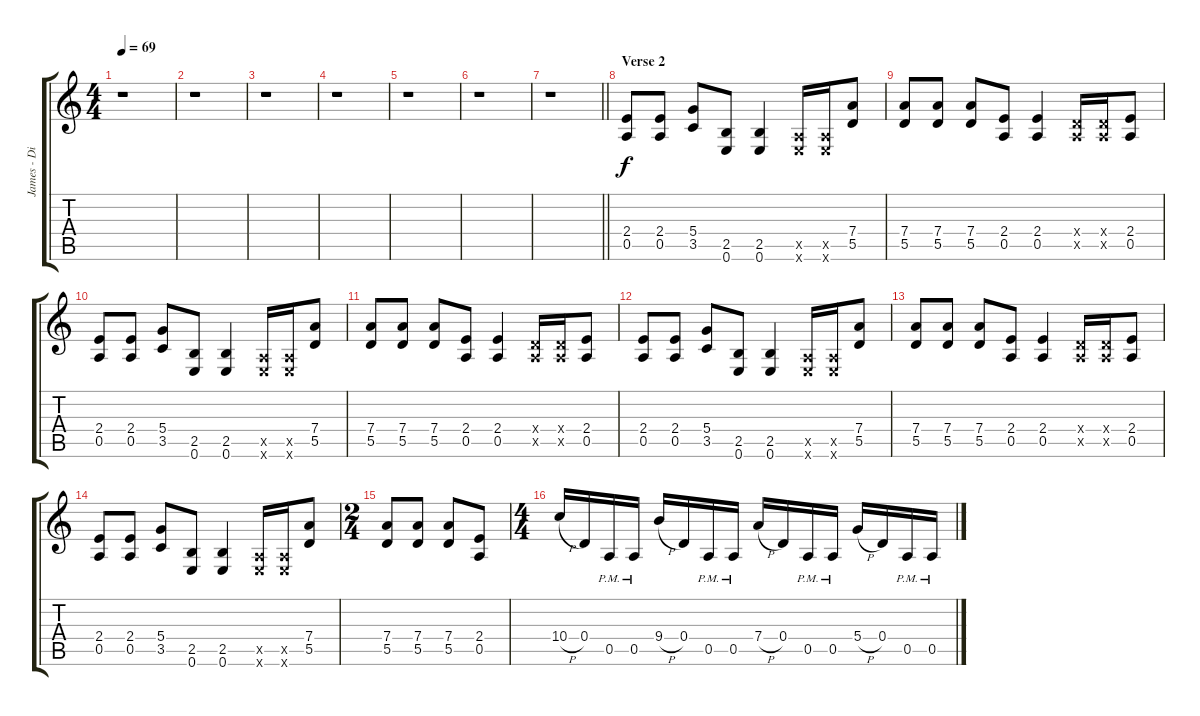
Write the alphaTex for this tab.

\track ("James - Distortion" "James - Di") {instrument distortionguitar}
\staff {score tabs}
\tuning (E4 B3 G3 D3 A2 E2) {hide}
\ts (4 4)
\tempo 69
\clef g2
\ks c
r.1{dy f} |
r.1 |
r.1 |
r.1 |
r.1 |
r.1 |
\barLineRight lightlight
r.1{volume 14} |
\section ("" "Verse 2")
(2.4 0.5).8 (2.4 0.5).8 (5.4 3.5).8 (2.5 0.6).8 (2.5 0.6).4 (0.5{x} 0.6{x}).16 (0.5{x} 0.6{x}).16 (7.4 5.5).8 |
(7.4 5.5).8 (7.4 5.5).8 (7.4 5.5).8 (2.4 0.5).8 (2.4 0.5).4 (0.4{x} 0.5{x}).16 (0.4{x} 0.5{x}).16 (2.4 0.5).8 |
(2.4 0.5).8 (2.4 0.5).8 (5.4 3.5).8 (2.5 0.6).8 (2.5 0.6).4 (0.5{x} 0.6{x}).16 (0.5{x} 0.6{x}).16 (7.4 5.5).8 |
(7.4 5.5).8 (7.4 5.5).8 (7.4 5.5).8 (2.4 0.5).8 (2.4 0.5).4 (0.4{x} 0.5{x}).16 (0.4{x} 0.5{x}).16 (2.4 0.5).8 |
(2.4 0.5).8 (2.4 0.5).8 (5.4 3.5).8 (2.5 0.6).8 (2.5 0.6).4 (0.5{x} 0.6{x}).16 (0.5{x} 0.6{x}).16 (7.4 5.5).8 |
(7.4 5.5).8 (7.4 5.5).8 (7.4 5.5).8 (2.4 0.5).8 (2.4 0.5).4 (0.4{x} 0.5{x}).16 (0.4{x} 0.5{x}).16 (2.4 0.5).8 |
(2.4 0.5).8 (2.4 0.5).8 (5.4 3.5).8 (2.5 0.6).8 (2.5 0.6).4 (0.5{x} 0.6{x}).16 (0.5{x} 0.6{x}).16 (7.4 5.5).8 |
\ts (2 4)
(7.4 5.5).8 (7.4 5.5).8 (7.4 5.5).8 (2.4 0.5).8 |
\ts (4 4)
10.4{h}.16 0.4.16 0.5{pm}.16 0.5{pm}.16 9.4{h}.16 0.4.16 0.5{pm}.16 0.5{pm}.16 7.4{h}.16 0.4.16 0.5{pm}.16 0.5{pm}.16 5.4{h}.16 0.4.16 0.5{pm}.16 0.5{pm}.16
